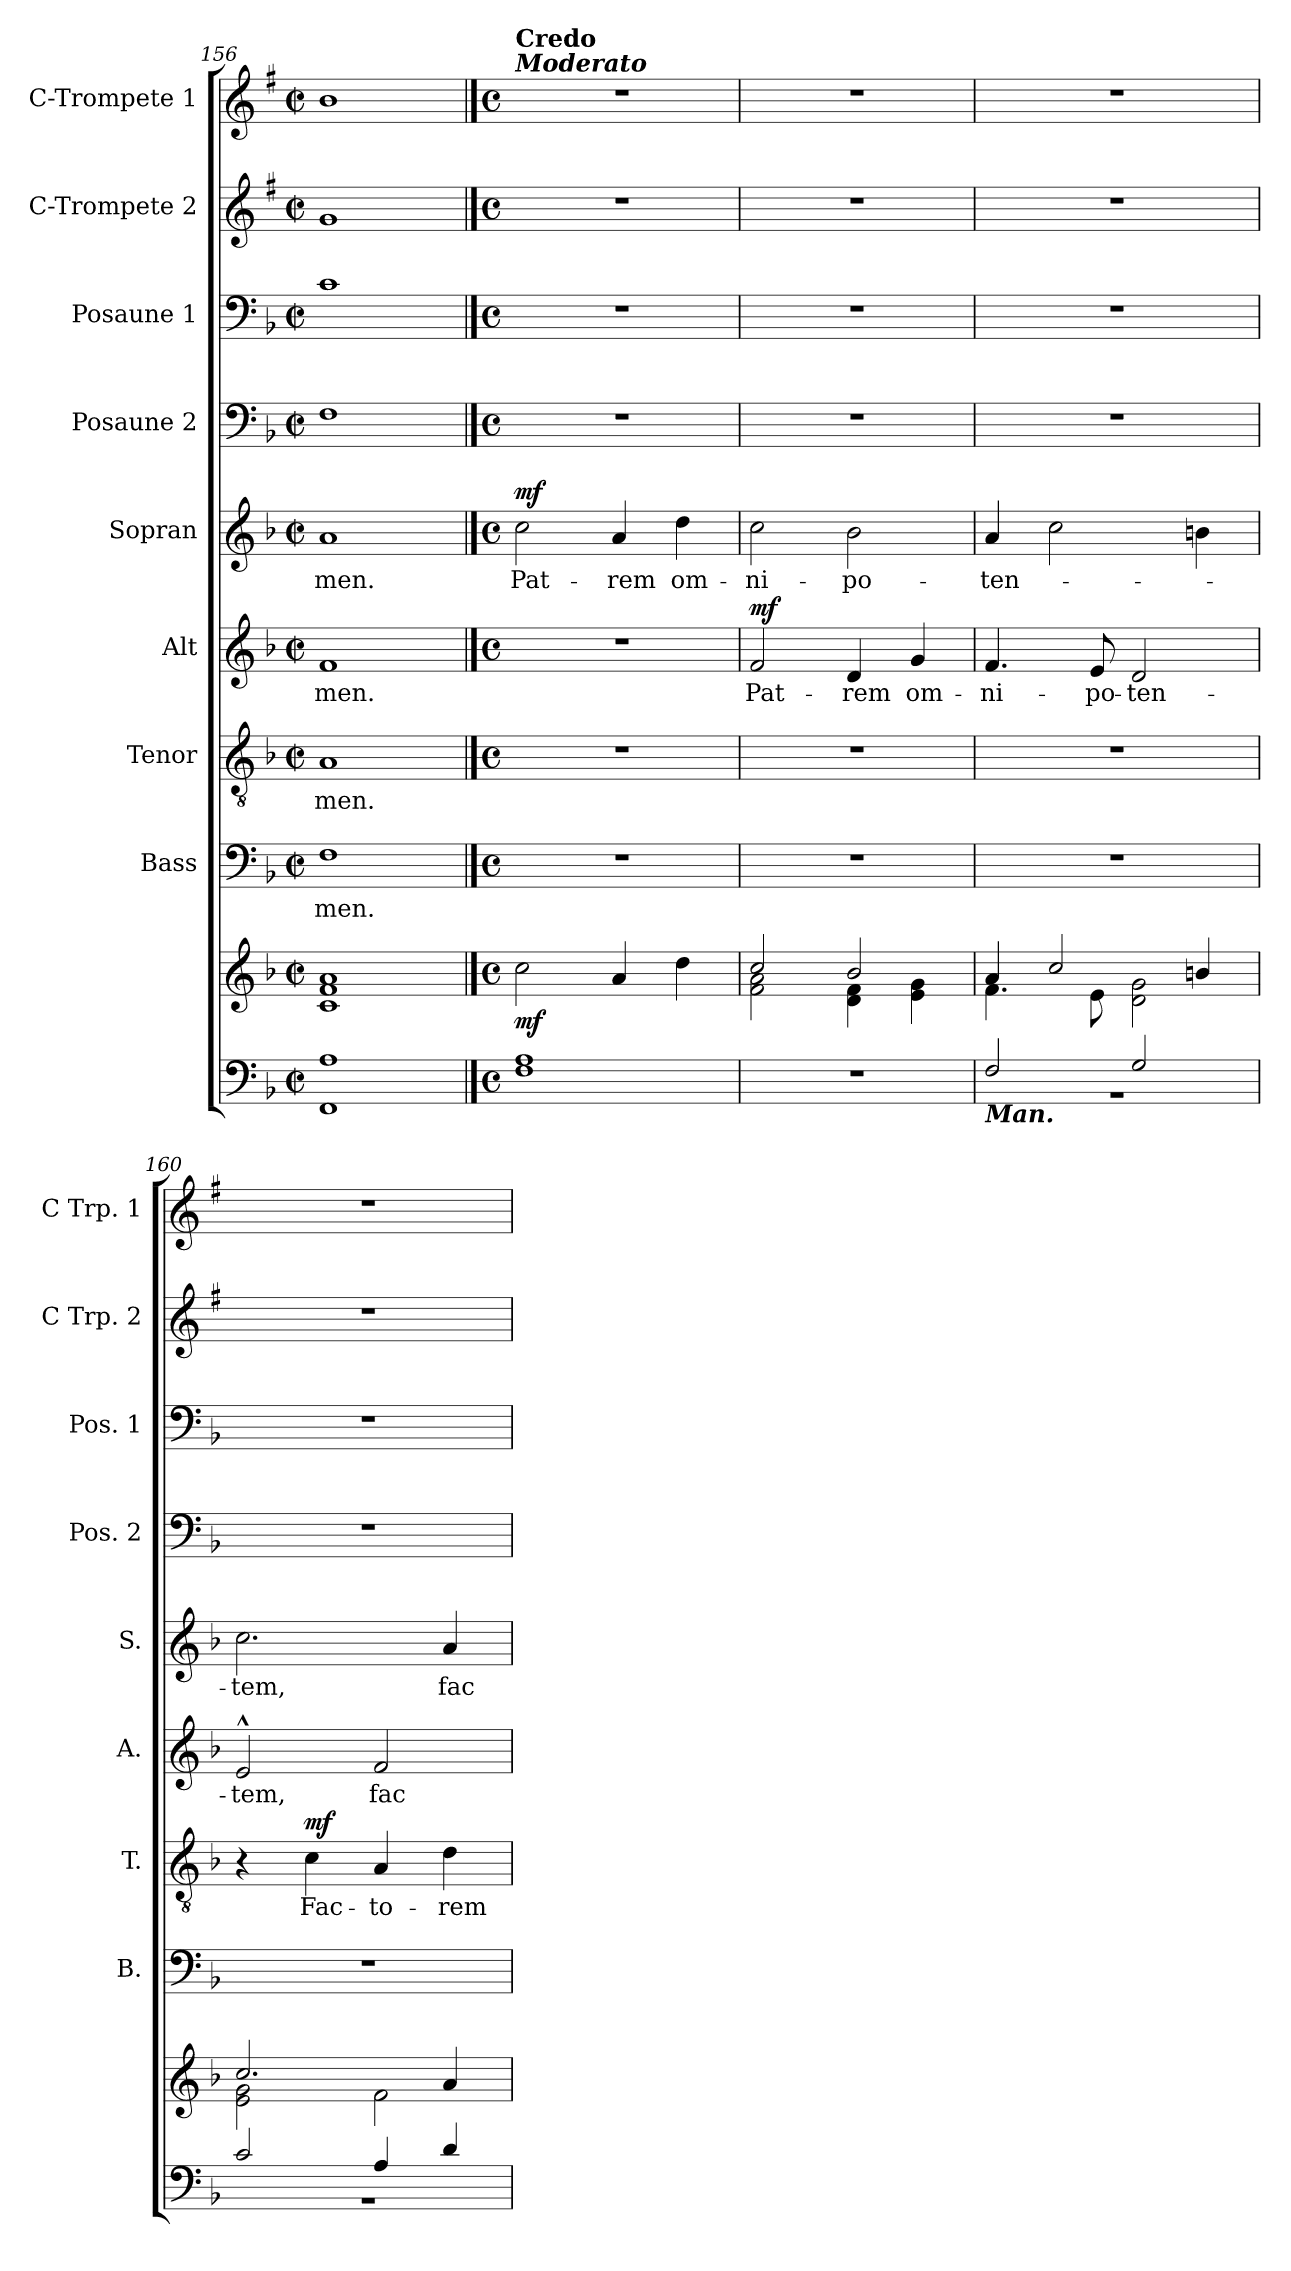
**kern	**kern	**dynam	**kern	**text	**kern	**text	**dynam	**kern	**text	**dynam	**kern	**text	**dynam	**kern	**kern	**kern	**kern
*part9	*part9	*part9	*part8	*part8	*part7	*part7	*part7	*part6	*part6	*part6	*part5	*part5	*part5	*part4	*part3	*part2	*part1
*staff10	*staff9	*staff9/10	*staff8	*staff8	*staff7	*staff7	*staff7	*staff6	*staff6	*staff6	*staff5	*staff5	*staff5	*staff4	*staff3	*staff2	*staff1
*	*	*	*I"Bass	*	*I"Tenor	*	*	*I"Alt	*	*	*I"Sopran	*	*	*I"Posaune 2	*I"Posaune 1	*I"C-Trompete 2	*I"C-Trompete 1
*	*	*	*I'B.	*	*I'T.	*	*	*I'A.	*	*	*I'S.	*	*	*I'Pos. 2	*I'Pos. 1	*I'C Trp. 2	*I'C Trp. 1
*clefF4	*clefG2	*	*clefF4	*	*clefGv2	*	*	*clefG2	*	*	*clefG2	*	*	*clefF4	*clefF4	*clefG2	*clefG2
*	*	*	*	*	*	*	*	*	*	*	*	*	*	*	*	*ITrd1c2	*ITrd1c2
*k[b-]	*k[b-]	*	*k[b-]	*	*k[b-]	*	*	*k[b-]	*	*	*k[b-]	*	*	*k[b-]	*k[b-]	*k[b-]	*k[b-]
*F:	*F:	*	*F:	*	*F:	*	*	*F:	*	*	*F:	*	*	*F:	*F:	*F:	*F:
*M2/2	*M2/2	*	*M2/2	*	*M2/2	*	*	*M2/2	*	*	*M2/2	*	*	*M2/2	*M2/2	*M2/2	*M2/2
*met(c|)	*met(c|)	*	*met(c|)	*	*met(c|)	*	*	*met(c|)	*	*	*met(c|)	*	*	*met(c|)	*met(c|)	*met(c|)	*met(c|)
=156	=156	=156	=156	=156	=156	=156	=156	=156	=156	=156	=156	=156	=156	=156	=156	=156	=156
!	!	!	!	!LO:LY:b	!	!LO:LY:b	!	!	!LO:LY:b	!	!	!LO:LY:b	!	!	!	!	!
1FF 1A	1c 1f 1a	.	1F	-men.	1A	-men.	.	1f	-men.	.	1a	-men.	.	1F	1c	1f	1a
!!LO:PB:g=z
==157	==157	==157	==157	==157	==157	==157	==157	==157	==157	==157	==157	==157	==157	==157	==157	==157	==157
*M4/4	*M4/4	*	*M4/4	*	*M4/4	*	*	*M4/4	*	*	*M4/4	*	*	*M4/4	*M4/4	*M4/4	*M4/4
*met(c)	*met(c)	*	*met(c)	*	*met(c)	*	*	*met(c)	*	*	*met(c)	*	*	*met(c)	*met(c)	*met(c)	*met(c)
*^	*	*	*	*	*	*	*	*	*	*	*	*	*	*	*	*	*
!	!	!	!	!	!	!	!	!	!	!	!	!	!	!	!	!	!	!LO:TX:a:Bi:t=Moderato
!	!	!	!	!	!	!	!	!	!	!	!	!	!	!	!	!	!	!LO:TX:a:B:t=Credo
!	!	!	!LO:DY:b	!	!	!	!	!	!	!	!	!	!LO:LY:b	!LO:DY:a	!	!	!	!
1A	1F	2cc\	mf	1r	.	1r	.	.	1r	.	.	2cc\	Pat-	mf	1r	1r	1r	1r
!	!	!	!	!	!	!	!	!	!	!	!	!	!LO:LY:b	!	!	!	!	!
.	.	4a/	.	.	.	.	.	.	.	.	.	4a/	-rem	.	.	.	.	.
!	!	!	!	!	!	!	!	!	!	!	!	!	!LO:LY:b	!	!	!	!	!
.	.	4dd\	.	.	.	.	.	.	.	.	.	4dd\	om-	.	.	.	.	.
*v	*v	*	*	*	*	*	*	*	*	*	*	*	*	*	*	*	*	*
=158	=158	=158	=158	=158	=158	=158	=158	=158	=158	=158	=158	=158	=158	=158	=158	=158	=158
*	*^	*	*	*	*	*	*	*	*	*	*	*	*	*	*	*	*
!	!	!	!	!	!	!	!	!	!	!LO:LY:b	!LO:DY:a	!	!LO:LY:b	!	!	!	!	!
1r	2cc/	2f\ 2a\	.	1r	.	1r	.	.	2f/	Pat-	mf	2cc\	-ni-	.	1r	1r	1r	1r
!	!	!	!	!	!	!	!	!	!	!LO:LY:b	!	!	!LO:LY:b	!	!	!	!	!
.	2b-/	4d\ 4f\	.	.	.	.	.	.	4d/	-rem	.	2b-\	-po-	.	.	.	.	.
!	!	!	!	!	!	!	!	!	!	!LO:LY:b	!	!	!	!	!	!	!	!
.	.	4e\ 4g\	.	.	.	.	.	.	4g/	om-	.	.	.	.	.	.	.	.
=159	=159	=159	=159	=159	=159	=159	=159	=159	=159	=159	=159	=159	=159	=159	=159	=159	=159	=159
*^	*	*	*	*	*	*	*	*	*	*	*	*	*	*	*	*	*	*
!LO:TX:b:Bi:t=Man.	!	!	!	!	!	!	!	!	!	!	!	!	!	!	!	!	!	!	!
!	!	!	!	!	!	!	!	!	!	!	!LO:LY:b	!	!	!LO:LY:b	!	!	!	!	!
2F/	1rBB	4a/	4.f\	.	1r	.	1r	.	.	4.f/	-ni-	.	4a/	-ten-	.	1r	1r	1r	1r
.	.	2cc/	.	.	.	.	.	.	.	.	.	.	2cc\	.	.	.	.	.	.
!	!	!	!	!	!	!	!	!	!	!	!LO:LY:b	!	!	!	!	!	!	!	!
.	.	.	8e\	.	.	.	.	.	.	8e/	-po-	.	.	.	.	.	.	.	.
!	!	!	!	!	!	!	!	!	!	!	!LO:LY:b	!	!	!	!	!	!	!	!
2G/	.	.	2d\ 2g\	.	.	.	.	.	.	2d/	-ten-	.	.	.	.	.	.	.	.
.	.	4bn/	.	.	.	.	.	.	.	.	.	.	4bn\	.	.	.	.	.	.
=160	=160	=160	=160	=160	=160	=160	=160	=160	=160	=160	=160	=160	=160	=160	=160	=160	=160	=160	=160
!	!	!	!	!	!	!	!	!	!	!	!LO:LY:b	!	!	!LO:LY:b	!	!	!	!	!
2c/	1rBB	2.cc/	2e\ 2g\	.	1r	.	4r	.	.	2e^^>/	-tem,	.	2.cc\	-tem,	.	1r	1r	1r	1r
!	!	!	!	!	!	!	!	!LO:LY:b	!LO:DY:a	!	!	!	!	!	!	!	!	!	!
.	.	.	.	.	.	.	4c\	Fac-	mf	.	.	.	.	.	.	.	.	.	.
!	!	!	!	!	!	!	!	!LO:LY:b	!	!	!LO:LY:b	!	!	!	!	!	!	!	!
4A/	.	.	2f\	.	.	.	4A/	-to-	.	2f/	fac-	.	.	.	.	.	.	.	.
!	!	!	!	!	!	!	!	!LO:LY:b	!	!	!	!	!	!LO:LY:b	!	!	!	!	!
4d/	.	4a/	.	.	.	.	4d\	-rem	.	.	.	.	4a/	fac-	.	.	.	.	.
*v	*v	*	*	*	*	*	*	*	*	*	*	*	*	*	*	*	*	*	*
*	*v	*v	*	*	*	*	*	*	*	*	*	*	*	*	*	*	*	*
=	=	=	=	=	=	=	=	=	=	=	=	=	=	=	=	=	=
*-	*-	*-	*-	*-	*-	*-	*-	*-	*-	*-	*-	*-	*-	*-	*-	*-	*-
